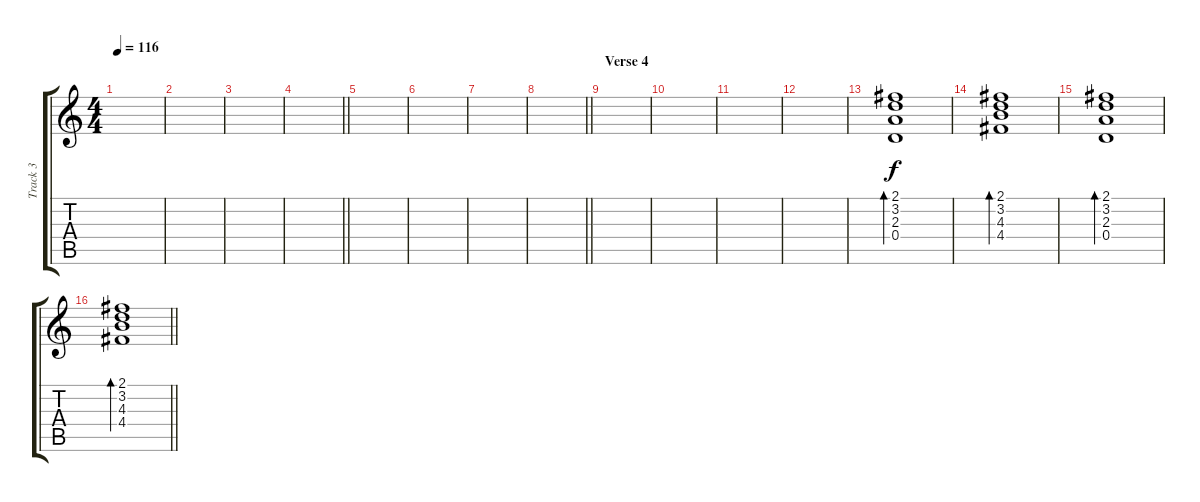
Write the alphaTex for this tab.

\track ("Track 3" "Track 3") {instrument electricguitarjazz}
\staff {score tabs}
\tuning (E4 B3 G3 D3 A2 D2) {hide}
\ts (4 4)
\tempo 116
\clef g2
\ks c
|
|
|
\barLineRight lightlight
|
|
|
|
\barLineRight lightlight
|
\section ("" "Verse 4")
|
|
|
|
(2.1 3.2 2.3 0.4).1{bd 120 instrument electricguitarjazz} |
(2.1 3.2 4.3 4.4).1{bd 120} |
(2.1 3.2 2.3 0.4).1{bd 120} |
\barLineRight lightlight
(2.1 3.2 4.3 4.4).1{bd 120}
